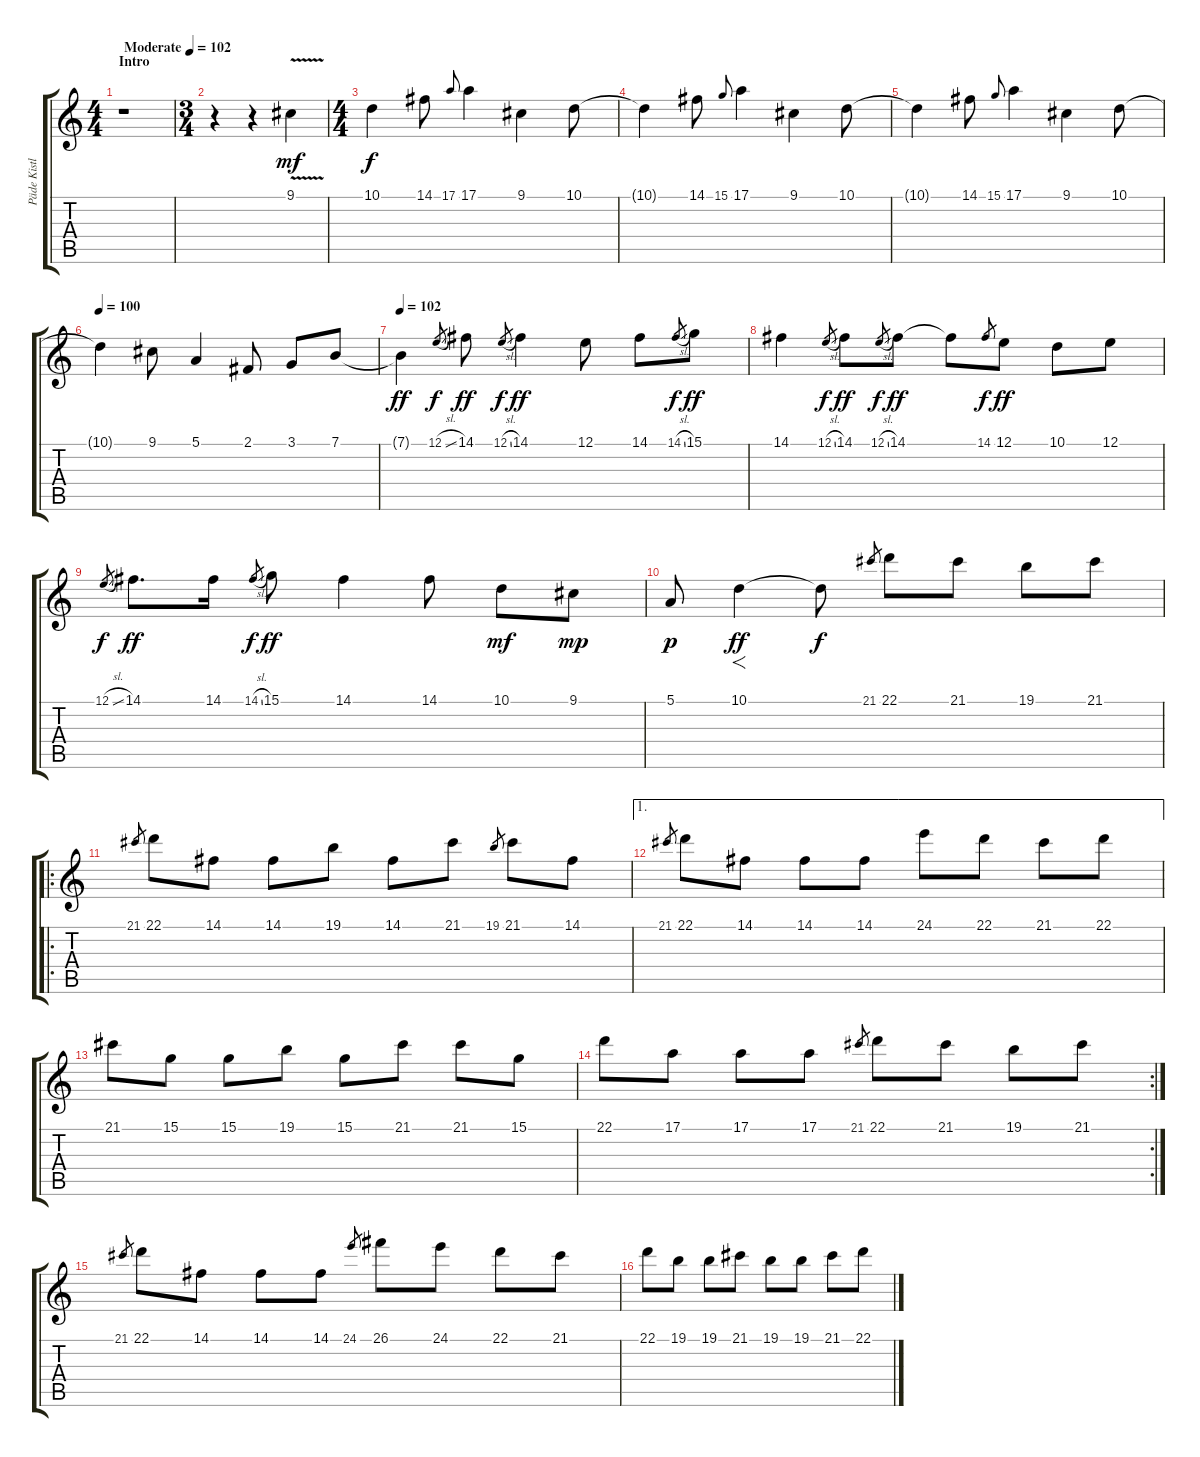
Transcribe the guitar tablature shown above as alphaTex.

\track ("Päde Kistler or Chrigel" "Päde Kistl") {instrument flute}
\staff {score tabs}
\tuning (E4 B3 G3 D3 A2 E2) {hide}
\ts (4 4)
\section ("" "Intro")
\tempo (102 "Moderate")
\clef g2
\ks c
r.1{dy mf instrument flute} |
\ts (3 4)
r.4 r.4 9.1{v}.4 |
\ts (4 4)
10.1.4{dy f} 14.1.8 17.1.8{gr onbeat} 17.1.4 9.1.4 10.1.8 |
10.1{t}.4 14.1.8 15.1.8{gr onbeat} 17.1.4 9.1.4 10.1.8 |
10.1{t}.4 14.1.8 15.1.8{gr onbeat} 17.1.4 9.1.4 10.1.8 |
\tempo 100
10.1{t}.4 9.1.8 5.1.4 2.1.8 3.1.8 7.1.8 |
\tempo 102
7.1{t}.4{dy ff} 12.1{sl}.8{gr dy f} 14.1.8{dy ff} 12.1{sl}.8{gr dy f} 14.1.4{dy ff} 12.1.8 14.1.8 14.1{sl}.8{gr dy f} 15.1.8{dy ff} |
14.1.4 12.1{sl}.8{gr dy f} 14.1.8{dy ff} 12.1{sl}.8{gr dy f} 14.1.8{dy ff} 14.1{t}.8 14.1.8{gr dy f} 12.1.8{dy ff} 10.1.8 12.1.8 |
12.1{sl}.8{gr dy f} 14.1.8{d dy ff} 14.1.16 14.1{sl}.8{gr dy f} 15.1.8{dy ff} 14.1.4 14.1.8 10.1.8{dy mf} 9.1.8{dy mp} |
5.1.8{dy p} 10.1.4{f dy ff} 10.1{t}.8{dy f} 21.1.8{gr} 22.1.8 21.1.8 19.1.8 21.1.8 |
\ro
21.1.8{gr} 22.1.8 14.1.8 14.1.8 19.1.8 14.1.8 21.1.8 19.1.8{gr} 21.1.8 14.1.8 |
\ae 1
21.1.8{gr} 22.1.8 14.1.8 14.1.8 14.1.8 24.1.8 22.1.8 21.1.8 22.1.8 |
21.1.8 15.1.8 15.1.8 19.1.8 15.1.8 21.1.8 21.1.8 15.1.8 |
\rc 2
22.1.8 17.1.8 17.1.8 17.1.8 21.1.8{gr} 22.1.8 21.1.8 19.1.8 21.1.8 |
21.1.8{gr} 22.1.8 14.1.8 14.1.8 14.1.8 24.1.8{gr} 26.1.8 24.1.8 22.1.8 21.1.8 |
22.1.8 19.1.8 19.1.8 21.1.8 19.1.8 19.1.8 21.1.8 22.1.8
